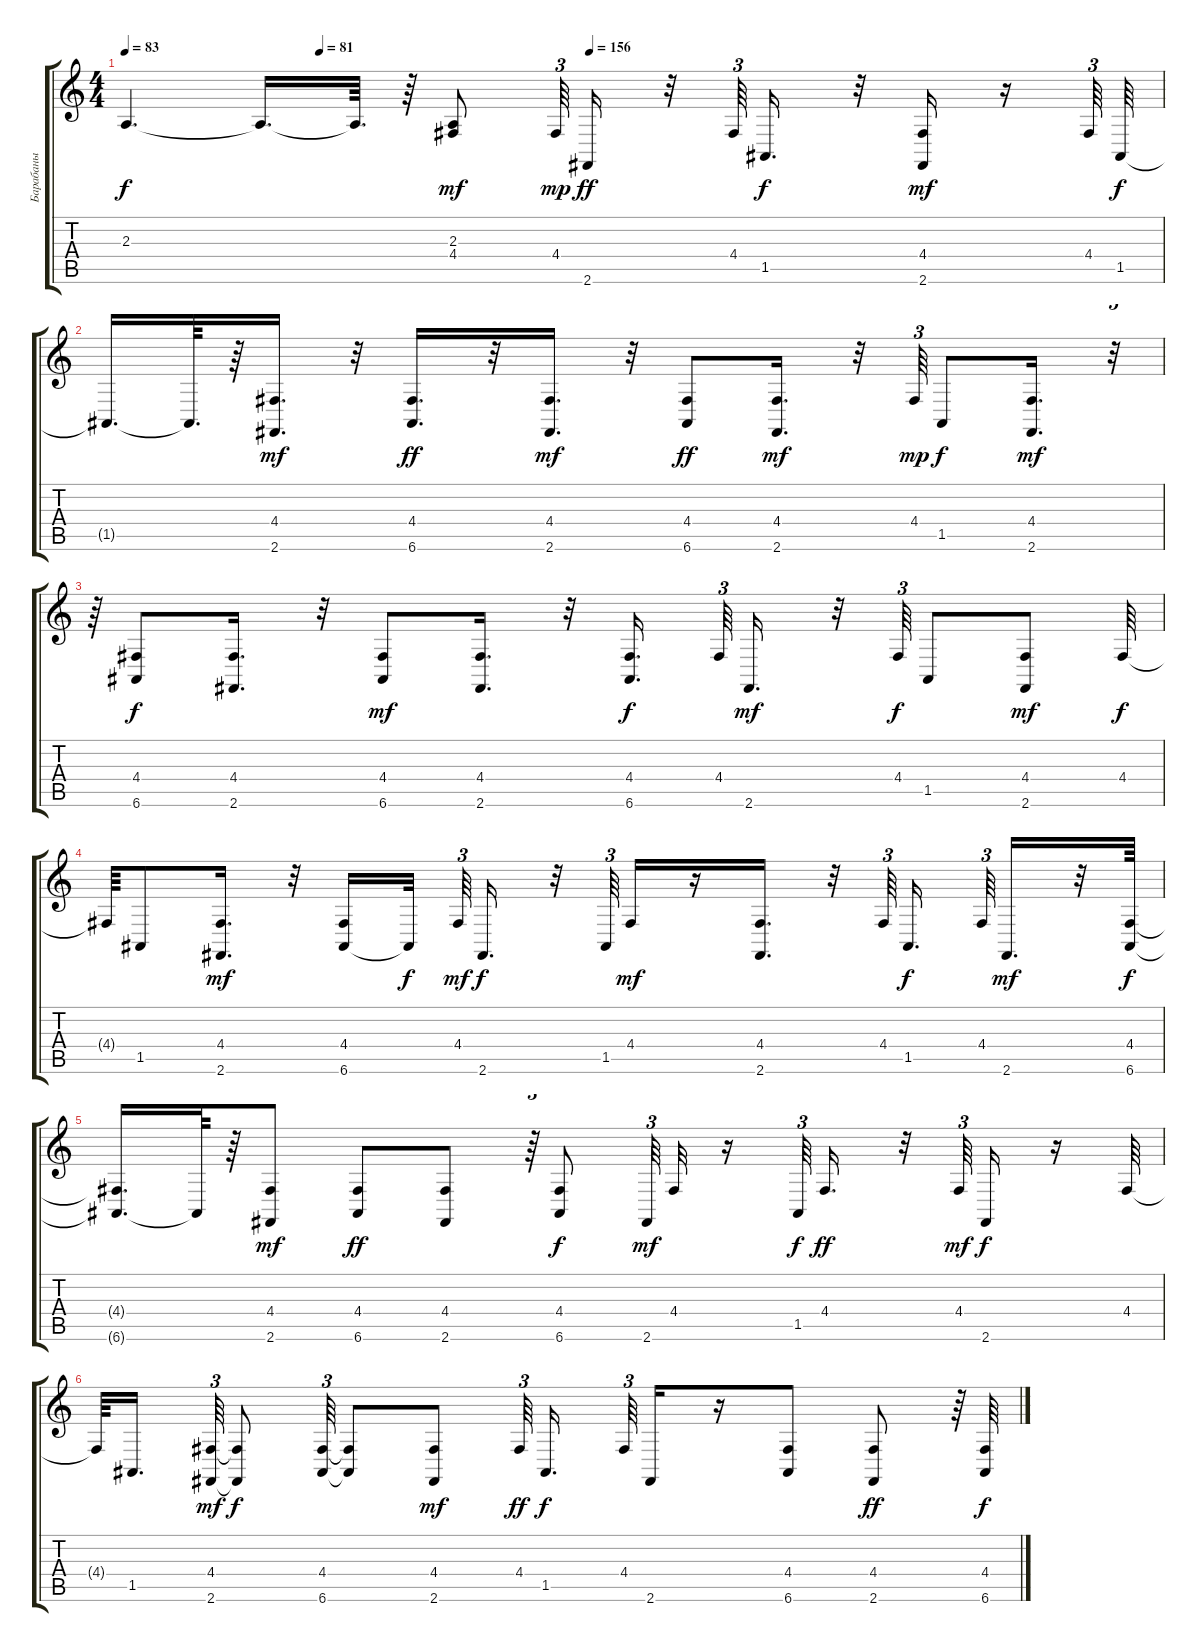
\track ("Барабаны" "Барабаны") {instrument drawbarorgan}
\staff {score tabs}
\tuning (E4 B3 G3 D3 A2 E2) {hide}
\ts (4 4)
\tempo 83
\tempo (81 0.1875)
\tempo (156 0.4479166666666667)
\clef g2
\ks c
2.3{t}.4{d dy f} 2.3{t}.16{d} 2.3{t}.64{d} r.64 (2.3 4.4).8{dy mf} 4.4.64{tu (3 2) dy mp} 2.6.16{dy ff} r.32 4.4.64{tu (3 2)} 1.5.16{d dy f} r.32 (4.4 2.6).16{dy mf} r.16 4.4.64{tu (3 2)} 1.5.64{dy f} |
1.5{t}.16{d} 1.5{t}.64{d} r.64 (4.4 2.6).16{d dy mf} r.32 (4.4 6.6).16{d dy ff} r.32 (4.4 2.6).16{d dy mf} r.32 (4.4 6.6).8{dy ff} (4.4 2.6).16{d dy mf} r.32 4.4.64{tu (3 2) dy mp} 1.5.8{dy f} (4.4 2.6).16{d dy mf} r.32{tu (5 4)} |
r.64 (4.4 6.6).8{dy f} (4.4 2.6).16{d} r.32 (4.4 6.6).8{dy mf} (4.4 2.6).16{d} r.32 (4.4 6.6).16{d dy f} 4.4.64{tu (3 2)} 2.6.16{d dy mf} r.32 4.4.64{tu (3 2) dy f} 1.5.8 (4.4 2.6).8{dy mf} 4.4.64{dy f} |
4.4{t}.64 1.5.8 (4.4 2.6).16{d dy mf} r.32 (4.4 6.6).16 6.6{t}.32{dy f} 4.4.64{tu (3 2) dy mf} 2.6.16{d dy f} r.32 1.5.64{tu (3 2)} 4.4.16{dy mf} r.16 (4.4 2.6).16{d} r.32 4.4.64{tu (3 2)} 1.5.16{d dy f} 4.4.64{tu (3 2)} 2.6.16{d dy mf} r.32 (4.4 6.6).64{dy f} |
(4.4{t} 6.6{t}).16{d} 6.6{t}.64 r.64 (4.4 2.6).8{dy mf} (4.4 6.6).8{dy ff} (4.4 2.6).8 r.64{tu (3 2)} (4.4 6.6).8{dy f} 2.6.64{tu (3 2) dy mf} 4.4.32 r.16 1.5.64{tu (3 2) dy f} 4.4.16{d dy ff} r.32 4.4.64{tu (3 2) dy mf} 2.6.16{dy f} r.16 4.4.64 |
4.4{t}.64 1.5.16{d} (4.4 2.6).64{tu (3 2) dy mf} (4.4{t} 2.6{t}).8{dy f} (4.4 6.6).64{tu (3 2)} (4.4{t} 6.6{t}).8 (4.4 2.6).8{dy mf} 4.4.64{tu (3 2) dy ff} 1.5.16{d dy f} 4.4.64{tu (3 2)} 2.6.16 r.16 (4.4 6.6).8 (4.4 2.6).8{dy ff} r.64{tu (3 2)} (4.4 6.6).64{dy f}
